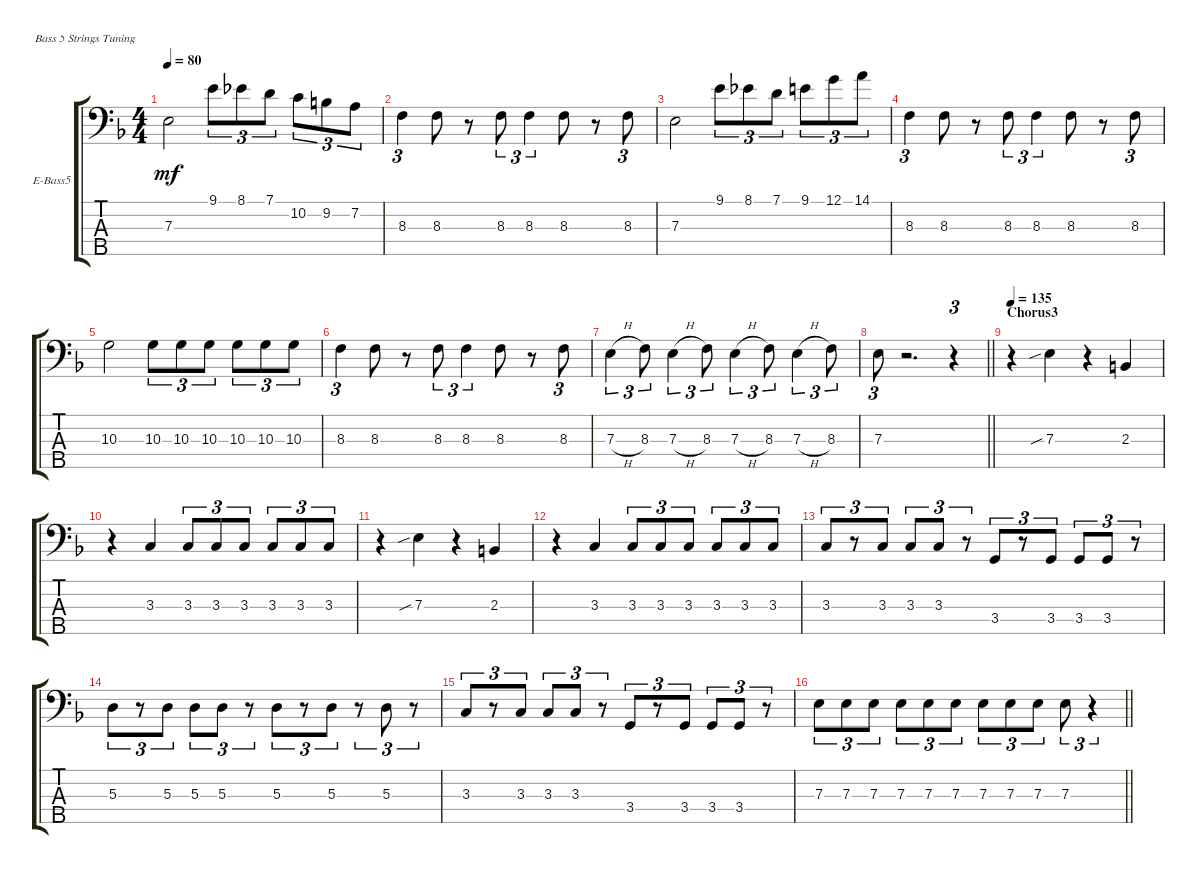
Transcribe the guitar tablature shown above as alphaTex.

\bracketExtendMode groupsimilarinstruments
\firstSystemTrackNameOrientation horizontal
\otherSystemsTrackNameOrientation horizontal
\track ("bass (Andrey Stefnuk)" "E-Bass5") {instrument electricbassfinger}
\staff {score tabs}
\tuning (G2 D2 A1 E1 B0)
\ts (4 4)
\tempo 80
\clef f4
\ks dminor
7.3.2{dy mf} 9.1.8{tu (3 2)} 8.1.8{tu (3 2)} 7.1.8{tu (3 2)} 10.2.8{tu (3 2)} 9.2.8{tu (3 2)} 7.2.8{tu (3 2)} |
8.3.4{tu (3 2)} 8.3.8 r.8 8.3.8{tu (3 2)} 8.3.4{tu (3 2)} 8.3.8 r.8 8.3.8{tu (3 2)} |
7.3.2 9.1.8{tu (3 2)} 8.1.8{tu (3 2)} 7.1.8{tu (3 2)} 9.1.8{tu (3 2)} 12.1.8{tu (3 2)} 14.1.8{tu (3 2)} |
8.3.4{tu (3 2)} 8.3.8 r.8 8.3.8{tu (3 2)} 8.3.4{tu (3 2)} 8.3.8 r.8 8.3.8{tu (3 2)} |
10.3.2 10.3.8{tu (3 2)} 10.3.8{tu (3 2)} 10.3.8{tu (3 2)} 10.3.8{tu (3 2)} 10.3.8{tu (3 2)} 10.3.8{tu (3 2)} |
8.3.4{tu (3 2)} 8.3.8 r.8 8.3.8{tu (3 2)} 8.3.4{tu (3 2)} 8.3.8 r.8 8.3.8{tu (3 2)} |
7.3{h}.4{tu (3 2)} 8.3.8{tu (3 2)} 7.3{h}.4{tu (3 2)} 8.3.8{tu (3 2)} 7.3{h}.4{tu (3 2)} 8.3.8{tu (3 2)} 7.3{h}.4{tu (3 2)} 8.3.8{tu (3 2)} |
\barLineRight lightlight
7.3.8{tu (3 2)} r.2{d} r.4{tu (3 2)} |
\section ("" "Chorus3")
\tempo 135
r.4 7.3{sib}.4 r.4 2.3.4 |
r.4 3.3.4 3.3.8{tu (3 2)} 3.3.8{tu (3 2)} 3.3.8{tu (3 2)} 3.3.8{tu (3 2)} 3.3.8{tu (3 2)} 3.3.8{tu (3 2)} |
r.4 7.3{sib}.4 r.4 2.3.4 |
r.4 3.3.4 3.3.8{tu (3 2)} 3.3.8{tu (3 2)} 3.3.8{tu (3 2)} 3.3.8{tu (3 2)} 3.3.8{tu (3 2)} 3.3.8{tu (3 2)} |
3.3.8{tu (3 2)} r.8{tu (3 2)} 3.3.8{tu (3 2)} 3.3.8{tu (3 2)} 3.3.8{tu (3 2)} r.8{tu (3 2)} 3.4.8{tu (3 2)} r.8{tu (3 2)} 3.4.8{tu (3 2)} 3.4.8{tu (3 2)} 3.4.8{tu (3 2)} r.8{tu (3 2)} |
5.3.8{tu (3 2)} r.8{tu (3 2)} 5.3.8{tu (3 2)} 5.3.8{tu (3 2)} 5.3.8{tu (3 2)} r.8{tu (3 2)} 5.3.8{tu (3 2)} r.8{tu (3 2)} 5.3.8{tu (3 2)} r.8{tu (3 2)} 5.3.8{tu (3 2)} r.8{tu (3 2)} |
3.3.8{tu (3 2)} r.8{tu (3 2)} 3.3.8{tu (3 2)} 3.3.8{tu (3 2)} 3.3.8{tu (3 2)} r.8{tu (3 2)} 3.4.8{tu (3 2)} r.8{tu (3 2)} 3.4.8{tu (3 2)} 3.4.8{tu (3 2)} 3.4.8{tu (3 2)} r.8{tu (3 2)} |
\barLineRight lightlight
7.3.8{tu (3 2)} 7.3.8{tu (3 2)} 7.3.8{tu (3 2)} 7.3.8{tu (3 2)} 7.3.8{tu (3 2)} 7.3.8{tu (3 2)} 7.3.8{tu (3 2)} 7.3.8{tu (3 2)} 7.3.8{tu (3 2)} 7.3.8{tu (3 2)} r.4{tu (3 2)}
